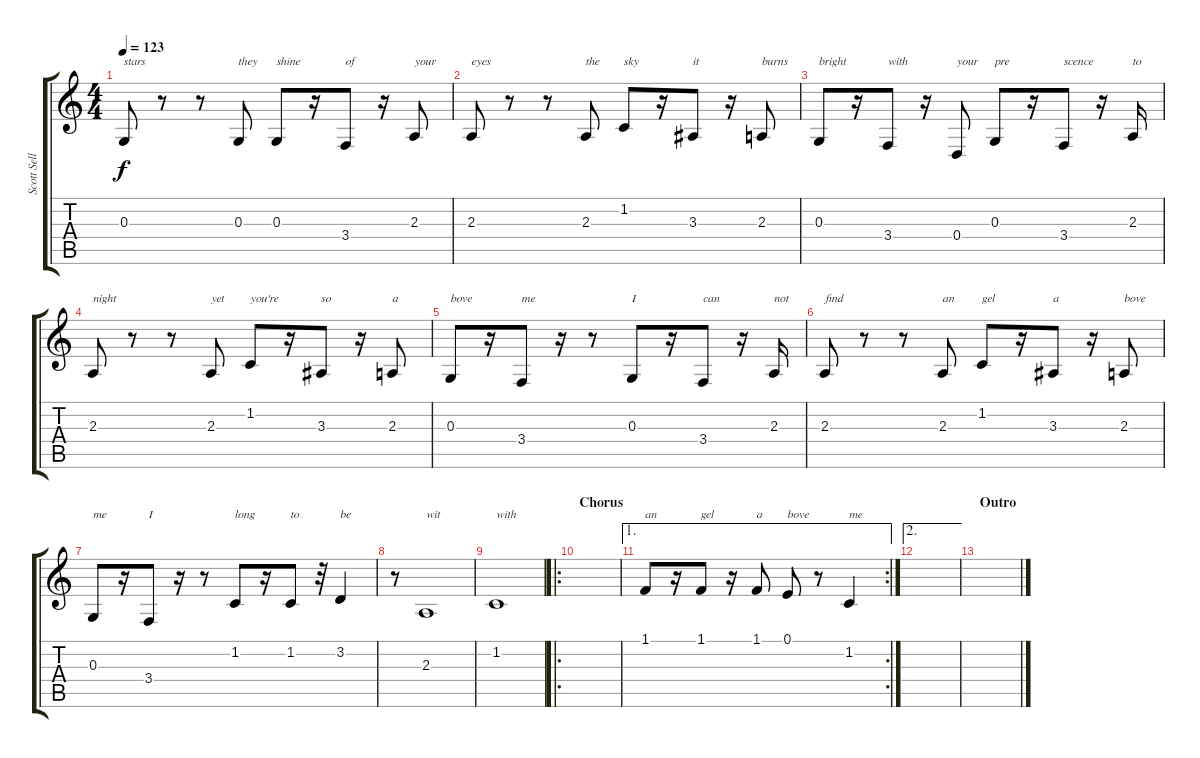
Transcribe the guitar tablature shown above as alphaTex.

\track ("Scott Sellers Vocals" "Scott Sell") {instrument oboe}
\staff {score tabs}
\tuning (E4 B3 G3 D3 A2 E2) {hide}
\ts (4 4)
\tempo 123
\clef g2
\ks c
0.3.8{txt "stars" dy f} r.8 r.8 0.3.8{txt "they"} 0.3.8{txt "shine"} r.16 3.4.8{txt "of"} r.16 2.3.8{txt "your"} |
2.3.8{txt "eyes"} r.8 r.8 2.3.8{txt "the"} 1.2.8{txt "sky"} r.16 3.3.8{txt "it"} r.16 2.3.8{txt "burns"} |
0.3.8{txt "bright"} r.16 3.4.8{txt "with"} r.16 0.4.8{txt "your"} 0.3.8{txt "pre"} r.16 3.4.8{txt "scence"} r.16 2.3.16{txt "to"} |
2.3.8{txt "night"} r.8 r.8 2.3.8{txt "yet"} 1.2.8{txt "you're"} r.16 3.3.8{txt "so"} r.16 2.3.8{txt "a"} |
0.3.8{txt "bove"} r.16 3.4.8{txt "me"} r.16 r.8 0.3.8{txt "I"} r.16 3.4.8{txt "can"} r.16 2.3.16{txt "not"} |
2.3.8{txt "find"} r.8 r.8 2.3.8{txt "an"} 1.2.8{txt "gel"} r.16 3.3.8{txt "a"} r.16 2.3.8{txt "bove"} |
0.3.8{txt "me"} r.16 3.4.8{txt "I"} r.16 r.8 1.2.8{txt "long"} r.16 1.2.8{txt "to"} r.32 3.2.4{txt "be"} |
r.8 2.3.1{txt "wit"} |
1.2.1{txt "with"} |
\ro
\section ("" "Chorus")
|
\ae 1
\rc 2
1.1.8{txt "an"} r.16 1.1.8{txt "gel"} r.16 1.1.8{txt "a"} 0.1.8{txt "bove"} r.8 1.2.4{txt "me"} |
\ae 2
|
\section ("" "Outro")
